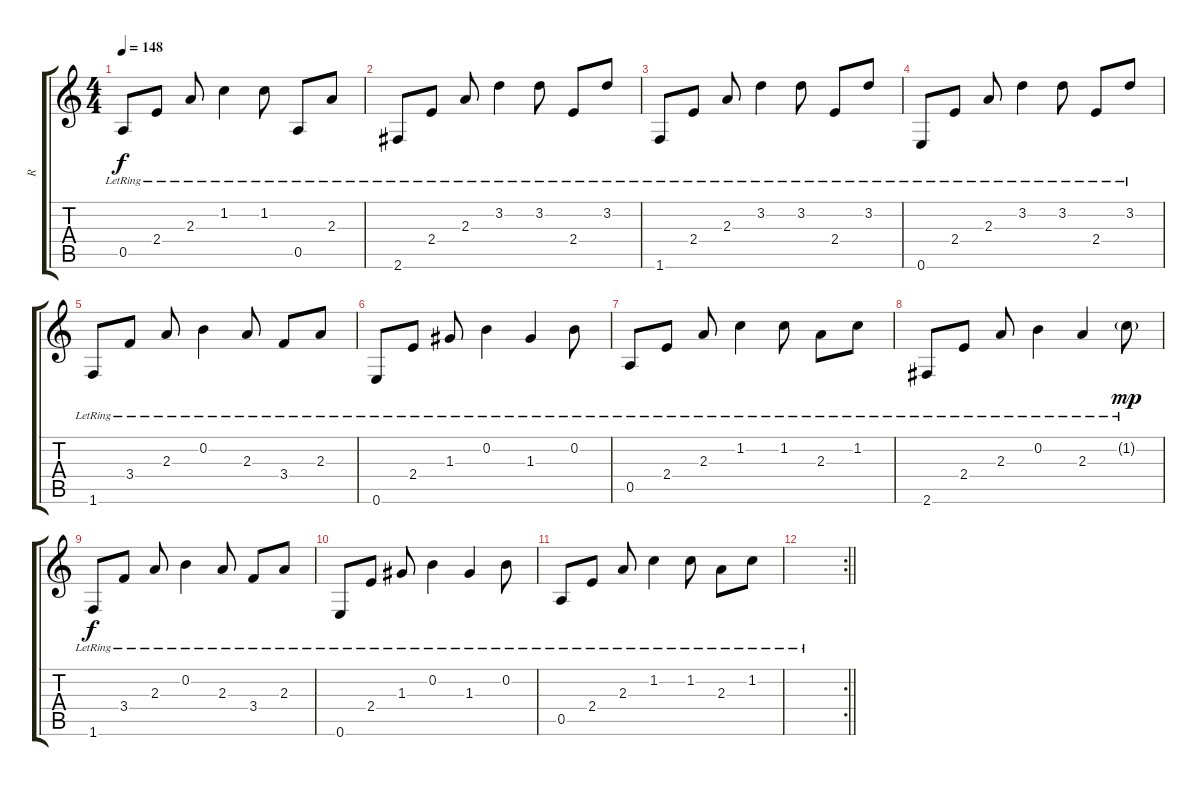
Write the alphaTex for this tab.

\track ("R" "R") {instrument electricguitarclean}
\staff {score tabs}
\tuning (E4 B3 G3 D3 A2 E2) {hide}
\ts (4 4)
\tempo 148
\clef g2
\ks c
0.5{lr}.8{dy f} 2.4{lr}.8 2.3{lr}.8 1.2{lr}.4 1.2{lr}.8 0.5{lr}.8 2.3{lr}.8 |
2.6{lr}.8 2.4{lr}.8 2.3{lr}.8 3.2{lr}.4 3.2{lr}.8 2.4{lr}.8 3.2{lr}.8 |
1.6{lr}.8 2.4{lr}.8 2.3{lr}.8 3.2{lr}.4 3.2{lr}.8 2.4{lr}.8 3.2{lr}.8 |
0.6{lr}.8 2.4{lr}.8 2.3{lr}.8 3.2{lr}.4 3.2{lr}.8 2.4{lr}.8 3.2{lr}.8 |
1.6{lr}.8 3.4{lr}.8 2.3{lr}.8 0.2{lr}.4 2.3{lr}.8 3.4{lr}.8 2.3{lr}.8 |
0.6{lr}.8 2.4{lr}.8 1.3{lr}.8 0.2{lr}.4 1.3{lr}.4 0.2{lr}.8 |
0.5{lr}.8 2.4{lr}.8 2.3{lr}.8 1.2{lr}.4 1.2{lr}.8 2.3{lr}.8 1.2{lr}.8 |
2.6{lr}.8 2.4{lr}.8 2.3{lr}.8 0.2{lr}.4 2.3{lr}.4 1.2{g lr}.8{dy mp} |
1.6{lr}.8{dy f} 3.4{lr}.8 2.3{lr}.8 0.2{lr}.4 2.3{lr}.8 3.4{lr}.8 2.3{lr}.8 |
0.6{lr}.8 2.4{lr}.8 1.3{lr}.8 0.2{lr}.4 1.3{lr}.4 0.2{lr}.8 |
0.5{lr}.8 2.4{lr}.8 2.3{lr}.8 1.2{lr}.4 1.2{lr}.8 2.3{lr}.8 1.2{lr}.8 |
\rc 2
\barLineRight lightlight
